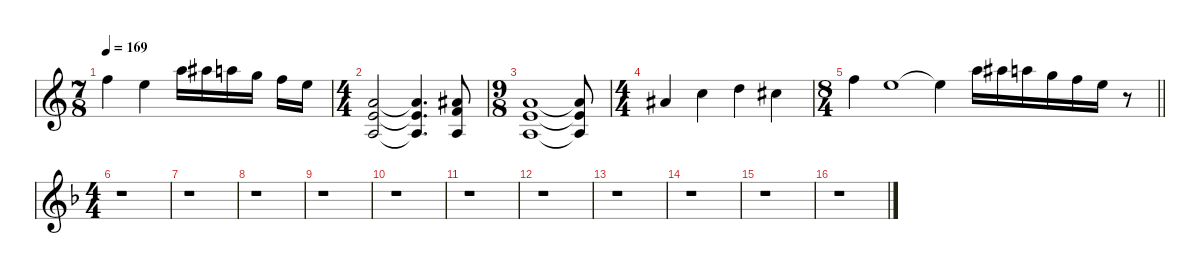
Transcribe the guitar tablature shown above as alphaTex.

\defaultSystemsLayout 4
\hideDynamics
\bracketExtendMode nobrackets
\singleTrackTrackNamePolicy hidden
\multiTrackTrackNamePolicy hidden
\otherSystemsTrackNameOrientation horizontal
\track ("Keyboards 2" "vln.") {defaultSystemsLayout 4 instrument stringensemble1}
\staff {score}
\tuning (E4 B3 G3 D3 A2 E2 A1)
\ts (7 8)
\beaming (8 3 3 3)
\tempo 169
\clef g2
\ks c
13.1.4{dy ff beam Down} 12.1.4{beam Down} 17.1.16{beam Down} 18.1{acc #}.16{beam Down} 17.1.16{beam Down} 15.1.16{beam Down} 18.2.16{beam Down} 17.2.16{beam Down} |
\ts (4 4)
\beaming (8 3 3 3)
(14.3 14.4 12.5).2{dy f beam Up} (14.3{t} 14.4{t} 12.5{t}).4{d beam Up} (15.3{acc #} 15.4 12.5).8{beam Up} |
\ts (9 8)
\beaming (8 3 3 3)
(14.3 14.4 12.5).1{beam Up} (14.3{t} 14.4{t} 12.5{t}).8{beam Up} |
\ts (4 4)
\beaming (8 2 2 2 2)
15.3{acc #}.4{dy ff beam Up} 13.2.4{beam Down} 15.2.4{beam Down} 14.2{acc #}.4{beam Down} |
\ts (8 4)
\beaming (8 4 4 4 4)
\barLineRight lightlight
13.1.4{beam Down} 12.1.1{beam Down} 12.1{t}.4{beam Down} 17.1.16{beam Down} 18.1{acc #}.16{beam Down} 17.1.16{beam Down} 15.1.16{beam Down} 18.2.16{beam Down} 17.2.16{beam Down} r.8{beam Down} |
\ts (4 4)
\beaming (8 2 2 2 2)
\ks f
r.1{beam Down} |
r.1{beam Down} |
r.1{beam Down} |
r.1{beam Down} |
r.1{beam Down} |
r.1{beam Down} |
r.1{beam Down} |
r.1{beam Down} |
r.1{beam Down} |
r.1{beam Down} |
r.1{beam Down}
